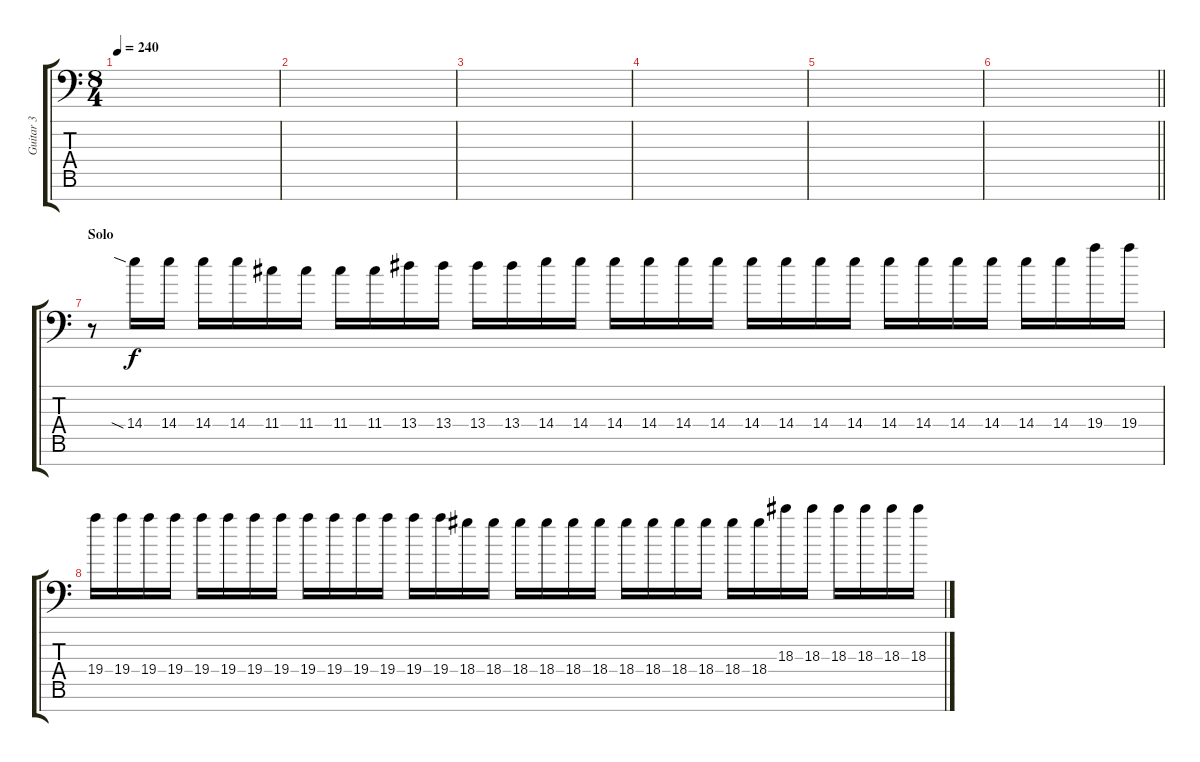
\track ("Guitar 3" "Guitar 3") {instrument electricguitarjazz}
\staff {score tabs}
\tuning (E4 B3 G3 D3 A2 E2 A1) {hide}
\ts (8 4)
\tempo 240
\clef f4
\ks c
|
|
|
|
|
\barLineRight lightlight
|
\section ("" "Solo")
r.8{volume 10 balance 8 instrument distortionguitar} 14.4{sia}.16{dy f} 14.4.16 14.4.16 14.4.16 11.4.16 11.4.16 11.4.16 11.4.16 13.4.16 13.4.16 13.4.16 13.4.16 14.4.16 14.4.16 14.4.16 14.4.16 14.4.16 14.4.16 14.4.16 14.4.16 14.4.16 14.4.16 14.4.16 14.4.16 14.4.16 14.4.16 14.4.16 14.4.16 19.4.16 19.4.16 |
19.4.16 19.4.16 19.4.16 19.4.16 19.4.16 19.4.16 19.4.16 19.4.16 19.4.16 19.4.16 19.4.16 19.4.16 19.4.16 19.4.16 18.4.16 18.4.16 18.4.16 18.4.16 18.4.16 18.4.16 18.4.16 18.4.16 18.4.16 18.4.16 18.4.16 18.4.16 18.3.16 18.3.16 18.3.16 18.3.16 18.3.16 18.3.16
